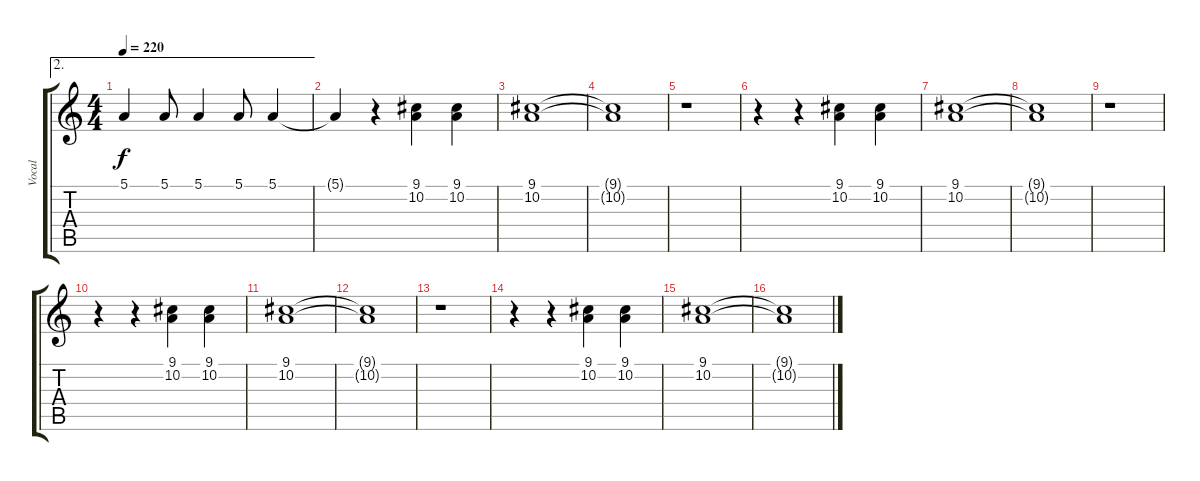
\track ("Vocal" "Vocal") {instrument lead2sawtooth}
\staff {score tabs}
\tuning (E4 B3 G3 D3 A2 E2) {hide}
\ae 2
\ts (4 4)
\tempo 220
\clef g2
\ks c
5.1.4{dy f} 5.1.8 5.1.4 5.1.8 5.1.4 |
5.1{t}.4 r.4 (9.1 10.2).4 (9.1 10.2).4 |
(9.1 10.2).1 |
(9.1{t} 10.2{t}).1 |
r.1 |
r.4 r.4 (9.1 10.2).4 (9.1 10.2).4 |
(9.1 10.2).1 |
(9.1{t} 10.2{t}).1 |
r.1 |
r.4 r.4 (9.1 10.2).4 (9.1 10.2).4 |
(9.1 10.2).1 |
(9.1{t} 10.2{t}).1 |
r.1 |
r.4 r.4 (9.1 10.2).4 (9.1 10.2).4 |
(9.1 10.2).1 |
(9.1{t} 10.2{t}).1
